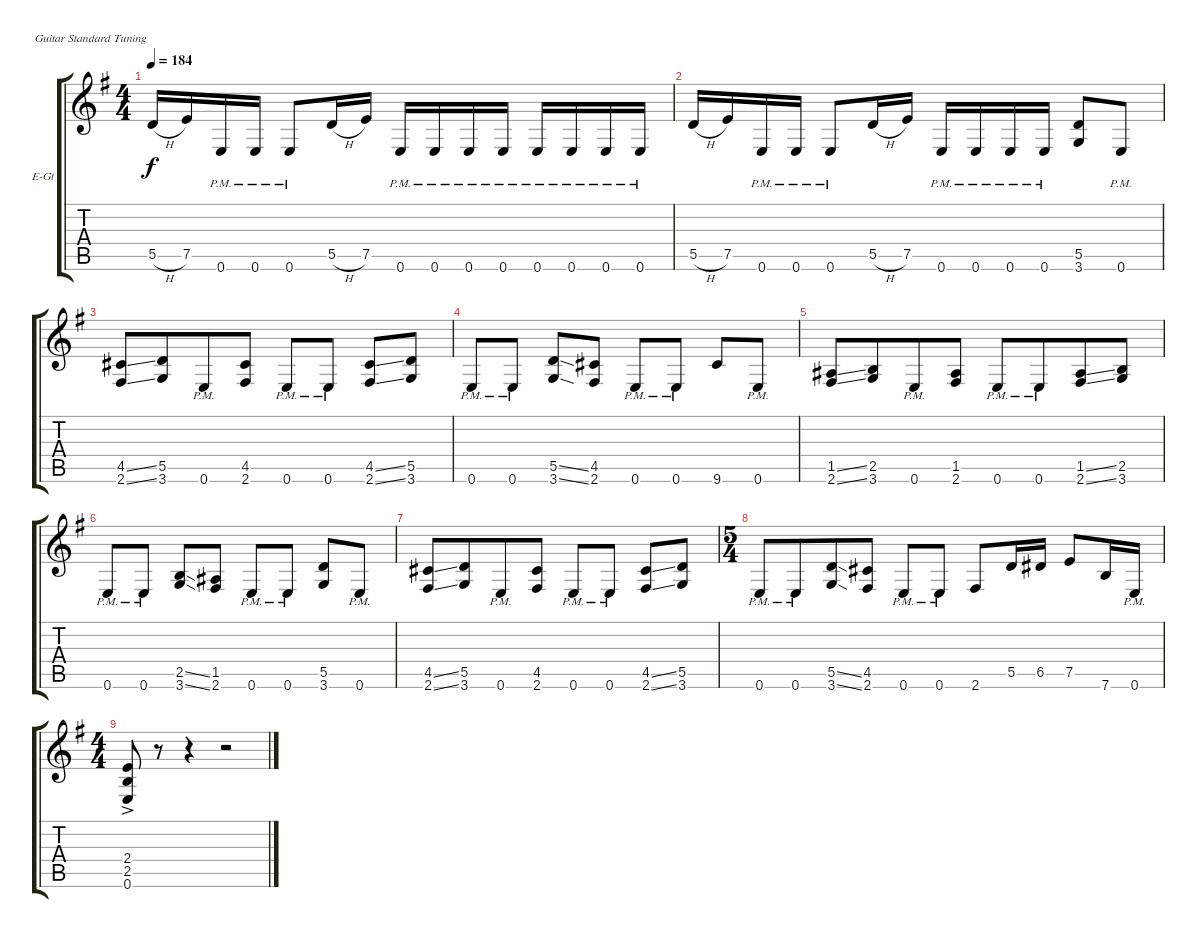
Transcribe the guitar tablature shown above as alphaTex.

\defaultSystemsLayout 4
\bracketExtendMode groupsimilarinstruments
\firstSystemTrackNameOrientation horizontal
\otherSystemsTrackNameOrientation horizontal
\track ("Dave Mustaine" "E-Gt") {instrument distortionguitar}
\staff {score tabs}
\tuning (E4 B3 G3 D3 A2 E2)
\ts (4 4)
\tempo 184
\clef g2
\scale
0.333333
\ks g
5.5{h}.16{dy f} 7.5.16 0.6{pm}.16 0.6{pm}.16 0.6{pm}.8 5.5{h}.16 7.5.16 0.6{pm}.16 0.6{pm}.16 0.6{pm}.16 0.6{pm}.16 0.6{pm}.16 0.6{pm}.16 0.6{pm}.16 0.6{pm}.16 |
\scale
0.333333 5.5{h}.16 7.5.16 0.6{pm}.16 0.6{pm}.16 0.6{pm}.8 5.5{h}.16 7.5.16 0.6{pm}.16 0.6{pm}.16 0.6{pm}.16 0.6{pm}.16 (3.6 5.5).8 0.6{pm}.8 |
\scale
0.333333 (2.6{ss} 4.5{ss}).8{beam merge} (3.6 5.5).8{beam merge} 0.6{pm}.8{beam merge} (2.6 4.5).8 0.6{pm}.8 0.6{pm}.8 (2.6{ss} 4.5{ss}).8 (5.5 3.6).8 |
\scale
0.333333 0.6{pm}.8 0.6{pm}.8 (3.6{ss} 5.5{ss}).8 (2.6 4.5).8 0.6{pm}.8 0.6{pm}.8 9.6.8 0.6{pm}.8 |
\scale
0.333333 (2.6{ss} 1.5{ss}).8{beam merge} (3.6 2.5).8{beam merge} 0.6{pm}.8{beam merge} (2.6 1.5).8 0.6{pm}.8{beam merge} 0.6{pm}.8{beam merge} (2.6{ss} 1.5{ss}).8{beam merge} (3.6 2.5).8 |
\scale
0.333333 0.6{pm}.8 0.6{pm}.8 (3.6{ss} 2.5{ss}).8 (1.5 2.6).8 0.6{pm}.8 0.6{pm}.8 (3.6 5.5).8 0.6{pm}.8 |
\scale
0.333333 (2.6{ss} 4.5{ss}).8{beam merge} (3.6 5.5).8{beam merge} 0.6{pm}.8{beam merge} (2.6 4.5).8 0.6{pm}.8 0.6{pm}.8 (2.6{ss} 4.5{ss}).8 (5.5 3.6).8 |
\ts (5 4)
\scale
0.333333 0.6{pm}.8{beam merge} 0.6{pm}.8{beam merge} (3.6{ss} 5.5{ss}).8{beam merge} (4.5 2.6).8 0.6{pm}.8 0.6{pm}.8 2.6.8 5.5.16 6.5.16 7.5.8 7.6.16 0.6{pm}.16 |
\ts (4 4)
\scale
0.333333 (0.6 2.5 2.4{ac}).8 r.8 r.4 r.2
